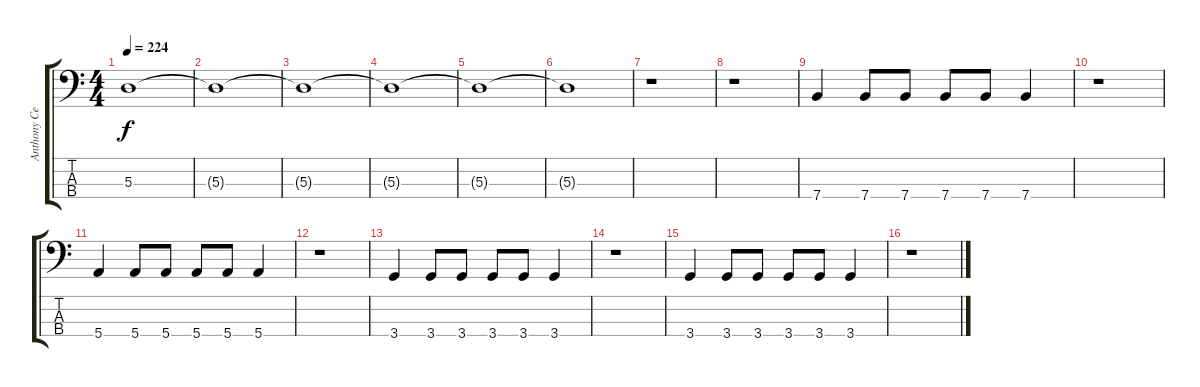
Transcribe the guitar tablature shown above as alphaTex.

\track ("Anthony Celestino (Bass)" "Anthony Ce") {instrument electricbasspick}
\staff {score tabs}
\tuning (G2 D2 A1 E1) {hide}
\ts (4 4)
\tempo 224
\clef f4
\ks c
5.3.1{dy f} |
5.3{t}.1 |
5.3{t}.1 |
5.3{t}.1 |
5.3{t}.1 |
5.3{t}.1 |
r.1 |
r.1 |
7.4.4 7.4.8 7.4.8 7.4.8 7.4.8 7.4.4 |
r.1 |
5.4.4 5.4.8 5.4.8 5.4.8 5.4.8 5.4.4 |
r.1 |
3.4.4 3.4.8 3.4.8 3.4.8 3.4.8 3.4.4 |
r.1 |
3.4.4 3.4.8 3.4.8 3.4.8 3.4.8 3.4.4 |
r.1
